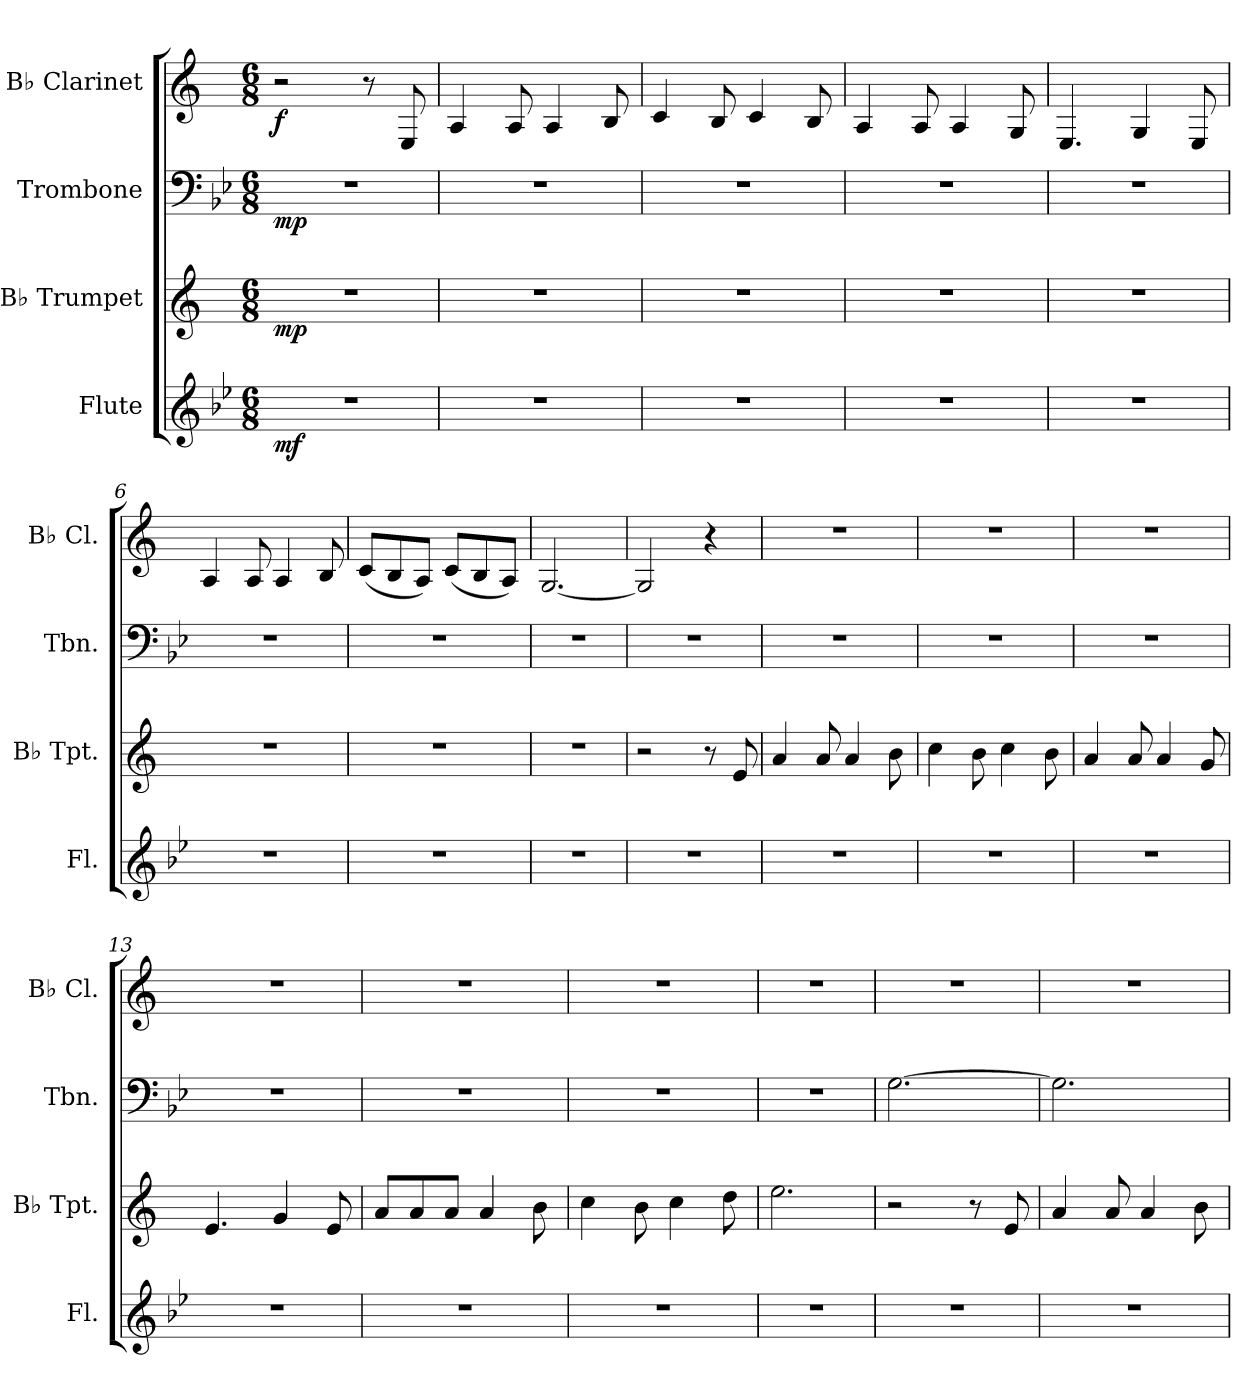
**kern	**dynam	**kern	**dynam	**kern	**dynam	**kern	**dynam
*part4	*part4	*part3	*part3	*part2	*part2	*part1	*part1
*staff4	*staff4	*staff3	*staff3	*staff2	*staff2	*staff1	*staff1
*I"Flute	*	*I"B♭ Trumpet	*	*I"Trombone	*	*I"B♭ Clarinet	*
*I'Fl.	*	*I'B♭ Tpt.	*	*I'Tbn.	*	*I'B♭ Cl.	*
*clefG2	*	*clefG2	*	*clefF4	*	*clefG2	*
*	*	*ITrd1c2	*	*	*	*ITrd1c2	*
*k[b-e-]	*	*k[b-e-]	*	*k[b-e-]	*	*k[b-e-]	*
*M6/8	*	*M6/8	*	*M6/8	*	*M6/8	*
=1	=1	=1	=1	=1	=1	=1	=1
!	!LO:DY:b	!	!LO:DY:b	!	!LO:DY:b	!	!LO:DY:b
2.r	mf	2.r	mp	2.r	mp	2r	f
.	.	.	.	.	.	8r	.
*	*	*	*	*	*	*MM150	*
.	.	.	.	.	.	8D/	.
=2	=2	=2	=2	=2	=2	=2	=2
2.r	.	2.r	.	2.r	.	4G/	.
.	.	.	.	.	.	8G/	.
.	.	.	.	.	.	4G/	.
.	.	.	.	.	.	8A/	.
=3	=3	=3	=3	=3	=3	=3	=3
2.r	.	2.r	.	2.r	.	4B-/	.
.	.	.	.	.	.	8A/	.
.	.	.	.	.	.	4B-/	.
.	.	.	.	.	.	8A/	.
=4	=4	=4	=4	=4	=4	=4	=4
2.r	.	2.r	.	2.r	.	4G/	.
.	.	.	.	.	.	8G/	.
.	.	.	.	.	.	4G/	.
.	.	.	.	.	.	8F/	.
=5	=5	=5	=5	=5	=5	=5	=5
2.r	.	2.r	.	2.r	.	4.D/	.
.	.	.	.	.	.	4F/	.
.	.	.	.	.	.	8D/	.
=6	=6	=6	=6	=6	=6	=6	=6
2.r	.	2.r	.	2.r	.	4G/	.
.	.	.	.	.	.	8G/	.
.	.	.	.	.	.	4G/	.
.	.	.	.	.	.	8A/	.
!!LO:LB:g=z
=7	=7	=7	=7	=7	=7	=7	=7
2.r	.	2.r	.	2.r	.	(8B-/L	.
.	.	.	.	.	.	8A/	.
.	.	.	.	.	.	8G/J)	.
.	.	.	.	.	.	(8B-/L	.
.	.	.	.	.	.	8A/	.
.	.	.	.	.	.	8G/J)	.
=8	=8	=8	=8	=8	=8	=8	=8
2.r	.	2.r	.	2.r	.	[2.F/	.
=9	=9	=9	=9	=9	=9	=9	=9
2.r	.	2r	.	2.r	.	2F/]	.
.	.	8r	.	.	.	4r	.
.	.	8d/	.	.	.	.	.
=10	=10	=10	=10	=10	=10	=10	=10
2.r	.	4g/	.	2.r	.	2.r	.
.	.	8g/	.	.	.	.	.
.	.	4g/	.	.	.	.	.
.	.	8a\	.	.	.	.	.
=11	=11	=11	=11	=11	=11	=11	=11
2.r	.	4b-\	.	2.r	.	2.r	.
.	.	8a\	.	.	.	.	.
.	.	4b-\	.	.	.	.	.
.	.	8a\	.	.	.	.	.
=12	=12	=12	=12	=12	=12	=12	=12
2.r	.	4g/	.	2.r	.	2.r	.
.	.	8g/	.	.	.	.	.
.	.	4g/	.	.	.	.	.
.	.	8f/	.	.	.	.	.
=13	=13	=13	=13	=13	=13	=13	=13
2.r	.	4.d/	.	2.r	.	2.r	.
.	.	4f/	.	.	.	.	.
.	.	8d/	.	.	.	.	.
!!LO:PB:g=z
=14	=14	=14	=14	=14	=14	=14	=14
2.r	.	8g/L	.	2.r	.	2.r	.
.	.	8g/	.	.	.	.	.
.	.	8g/J	.	.	.	.	.
.	.	4g/	.	.	.	.	.
.	.	8a\	.	.	.	.	.
=15	=15	=15	=15	=15	=15	=15	=15
2.r	.	4b-\	.	2.r	.	2.r	.
.	.	8a\	.	.	.	.	.
.	.	4b-\	.	.	.	.	.
.	.	8cc\	.	.	.	.	.
=16	=16	=16	=16	=16	=16	=16	=16
2.r	.	2.dd\	.	2.r	.	2.r	.
=17	=17	=17	=17	=17	=17	=17	=17
2.r	.	2r	.	[2.G\	.	2.r	.
.	.	8r	.	.	.	.	.
.	.	8d/	.	.	.	.	.
=18	=18	=18	=18	=18	=18	=18	=18
2.r	.	4g/	.	2.G\]	.	2.r	.
.	.	8g/	.	.	.	.	.
.	.	4g/	.	.	.	.	.
.	.	8a\	.	.	.	.	.
=	=	=	=	=	=	=	=
*-	*-	*-	*-	*-	*-	*-	*-
